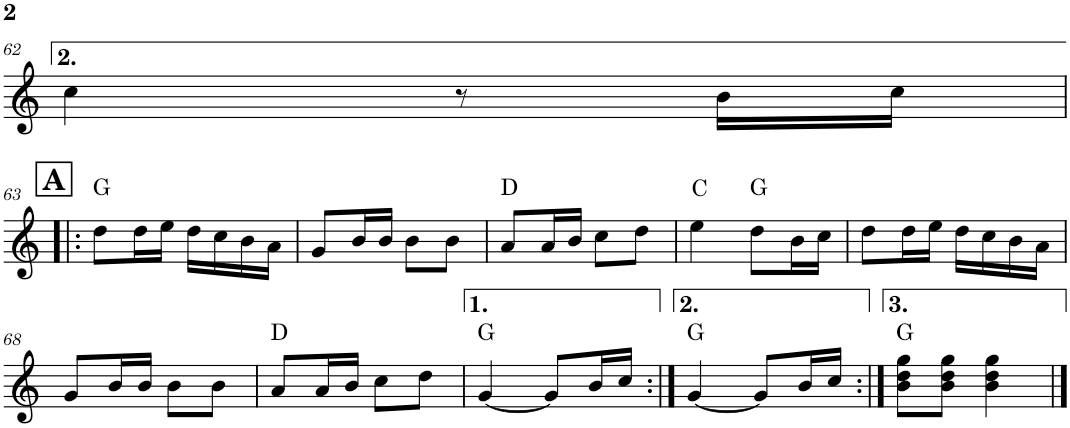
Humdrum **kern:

**kern	**harte
*part1	*part1
*staff1	*
*I"Violon	*
*I'Vln.	*
!!LO:PB:g=z
*clefG2	*
*k[]	*
*M2/4	*
=62	=62
4cc\	.
8r	.
16b\LL	.
16cc\JJ	.
!!LO:LB:g=z
!!LO:REH:place=s1:a:B:cj:fs=14:t=A
=63!|:	=63!|:
8dd\L	G:maj
16dd\L	.
16ee\JJ	.
16dd\LL	.
16cc\	.
16b\	.
16a\JJ	.
=64	=64
8g/L	.
16b/L	.
16b/JJ	.
8b\L	.
8b\J	.
=65	=65
8a/L	D:maj
16a/L	.
16b/JJ	.
8cc\L	.
8dd\J	.
=66	=66
4ee\	C:maj
8dd\L	G:maj
16b\L	.
16cc\JJ	.
=67	=67
8dd\L	.
16dd\L	.
16ee\JJ	.
16dd\LL	.
16cc\	.
16b\	.
16a\JJ	.
!!LO:LB:g=z
=68	=68
8g/L	.
16b/L	.
16b/JJ	.
8b\L	.
8b\J	.
=69	=69
8a/L	D:maj
16a/L	.
16b/JJ	.
8cc\L	.
8dd\J	.
=70	=70
[4g/	G:maj
8g/L]	.
16b/L	.
16cc/JJ	.
=71:|!	=71:|!
[4g/	G:maj
8g/L]	.
16b/L	.
16cc/JJ	.
=72:|!	=72:|!
8b\ 8dd\ 8gg\L	G:maj
8b\ 8dd\ 8gg\J	.
4b\ 4dd\ 4gg\	.
==	==
*-	*-
